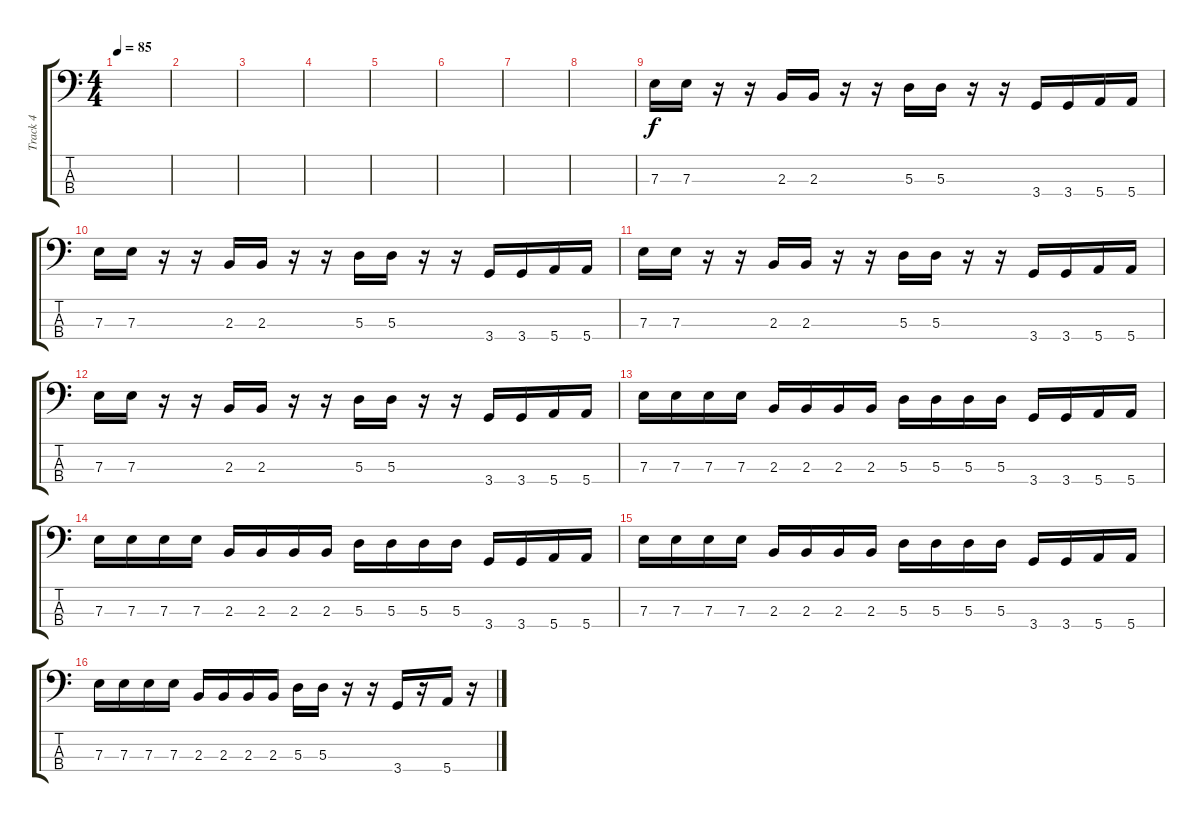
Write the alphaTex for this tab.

\track ("Track 4" "Track 4") {instrument acousticbass}
\staff {score tabs}
\tuning (G2 D2 A1 E1) {hide}
\ts (4 4)
\tempo 85
\clef f4
\ks c
|
|
|
|
|
|
|
|
7.3.16 7.3.16 r.16 r.16 2.3.16 2.3.16 r.16 r.16 5.3.16 5.3.16 r.16 r.16 3.4.16 3.4.16 5.4.16 5.4.16 |
7.3.16 7.3.16 r.16 r.16 2.3.16 2.3.16 r.16 r.16 5.3.16 5.3.16 r.16 r.16 3.4.16 3.4.16 5.4.16 5.4.16 |
7.3.16 7.3.16 r.16 r.16 2.3.16 2.3.16 r.16 r.16 5.3.16 5.3.16 r.16 r.16 3.4.16 3.4.16 5.4.16 5.4.16 |
7.3.16 7.3.16 r.16 r.16 2.3.16 2.3.16 r.16 r.16 5.3.16 5.3.16 r.16 r.16 3.4.16 3.4.16 5.4.16 5.4.16 |
7.3.16 7.3.16 7.3.16 7.3.16 2.3.16 2.3.16 2.3.16 2.3.16 5.3.16 5.3.16 5.3.16 5.3.16 3.4.16 3.4.16 5.4.16 5.4.16 |
7.3.16 7.3.16 7.3.16 7.3.16 2.3.16 2.3.16 2.3.16 2.3.16 5.3.16 5.3.16 5.3.16 5.3.16 3.4.16 3.4.16 5.4.16 5.4.16 |
7.3.16 7.3.16 7.3.16 7.3.16 2.3.16 2.3.16 2.3.16 2.3.16 5.3.16 5.3.16 5.3.16 5.3.16 3.4.16 3.4.16 5.4.16 5.4.16 |
7.3.16 7.3.16 7.3.16 7.3.16 2.3.16 2.3.16 2.3.16 2.3.16 5.3.16 5.3.16 r.16 r.16 3.4.16 r.16 5.4.16 r.16
